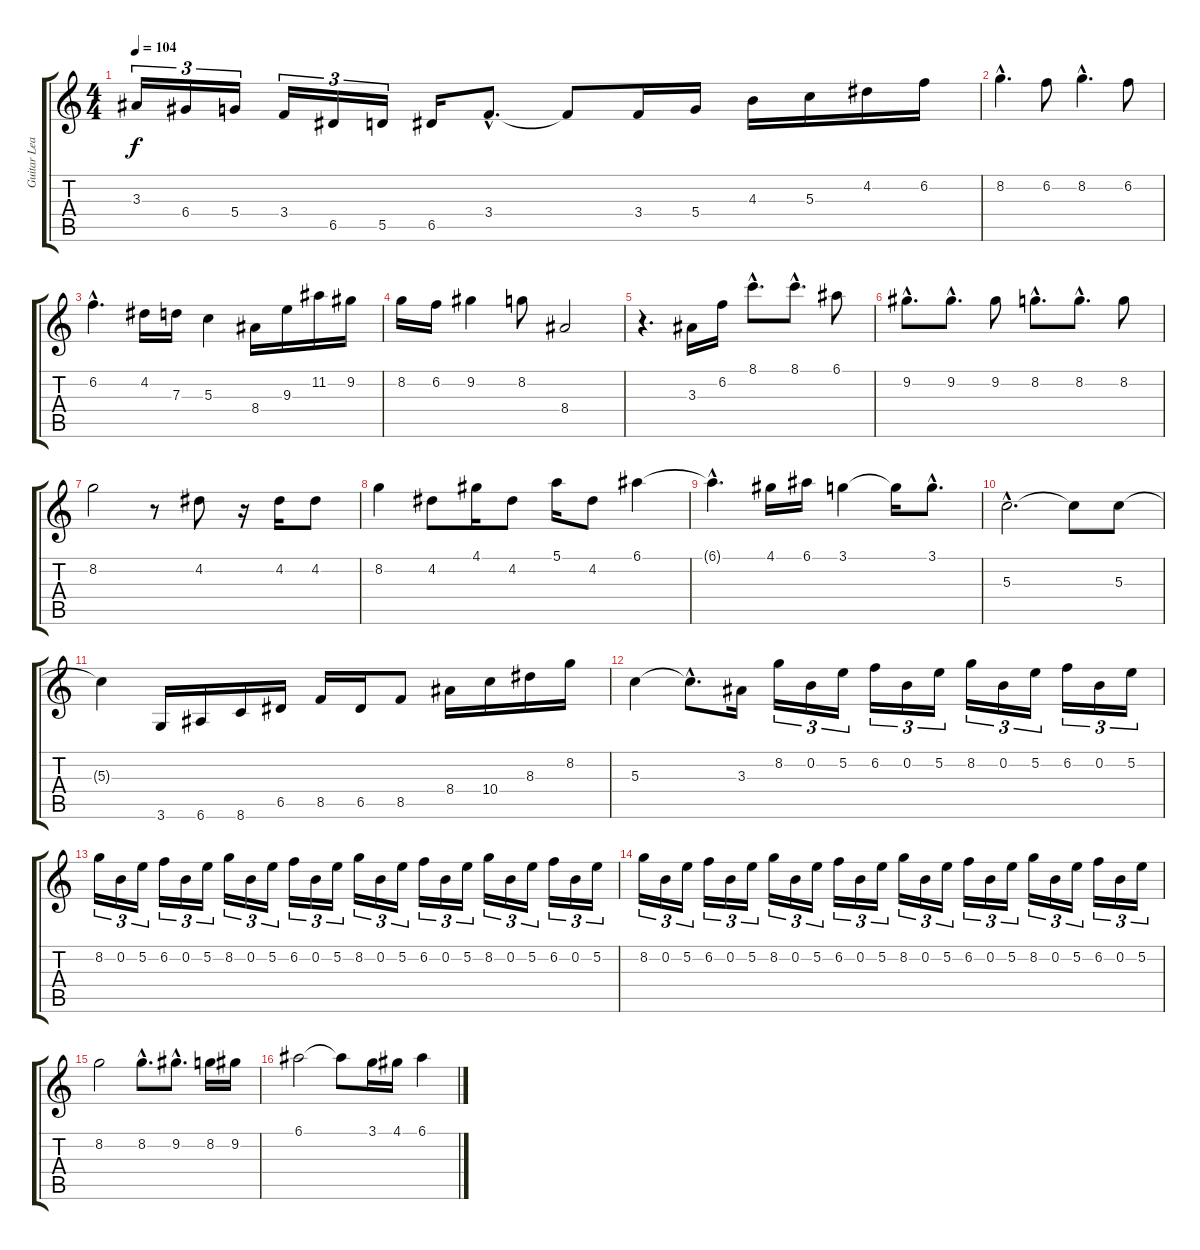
\track ("Guitar Lead/Solo" "Guitar Lea") {instrument distortionguitar}
\staff {score tabs}
\tuning (E4 B3 G3 D3 A2 E2) {hide}
\ts (4 4)
\tempo 104
\clef g2
\ks c
3.3.16{tu (3 2) dy f} 6.4.16{tu (3 2)} 5.4.16{tu (3 2)} 3.4.16{tu (3 2)} 6.5.16{tu (3 2)} 5.5.16{tu (3 2)} 6.5.16 3.4{hac}.8{d} 3.4{t}.8 3.4.16 5.4.16 4.3.16 5.3.16 4.2.16 6.2.16 |
8.2{hac}.4{d} 6.2.8 8.2{hac}.4{d} 6.2.8 |
6.2{hac}.4{d} 4.2.16 7.3.16 5.3.4 8.4.16 9.3.16 11.2.16 9.2.16 |
8.2.16 6.2.16 9.2.4 8.2.8 8.4.2 |
r.4{d} 3.3.16 6.2.16 8.1{hac}.8{d} 8.1{hac}.8{d} 6.1.8 |
9.2{hac}.8{d} 9.2{hac}.8{d} 9.2.8 8.2{hac}.8{d} 8.2{hac}.8{d} 8.2.8 |
8.2.2 r.8 4.2.8 r.16 4.2.16 4.2.8 |
8.2.4 4.2.8 4.1.16 4.2.8 5.1.16 4.2.8 6.1.4 |
6.1{hac t}.4{d} 4.1.16 6.1.16 3.1.4 3.1{t}.16 3.1{hac}.8{d} |
5.3{hac}.2{d} 5.3{t}.8 5.3.8 |
5.3{t}.4 3.6.16 6.6.16 8.6.16 6.5.16 8.5.16 6.5.16 8.5.8 8.4.16 10.4.16 8.3.16 8.2.16 |
5.3.4 5.3{hac t}.8{d} 3.3.16 8.2.16{tu (3 2)} 0.2.16{tu (3 2)} 5.2.16{tu (3 2)} 6.2.16{tu (3 2)} 0.2.16{tu (3 2)} 5.2.16{tu (3 2)} 8.2.16{tu (3 2)} 0.2.16{tu (3 2)} 5.2.16{tu (3 2)} 6.2.16{tu (3 2)} 0.2.16{tu (3 2)} 5.2.16{tu (3 2)} |
8.2.16{tu (3 2)} 0.2.16{tu (3 2)} 5.2.16{tu (3 2)} 6.2.16{tu (3 2)} 0.2.16{tu (3 2)} 5.2.16{tu (3 2)} 8.2.16{tu (3 2)} 0.2.16{tu (3 2)} 5.2.16{tu (3 2)} 6.2.16{tu (3 2)} 0.2.16{tu (3 2)} 5.2.16{tu (3 2)} 8.2.16{tu (3 2)} 0.2.16{tu (3 2)} 5.2.16{tu (3 2)} 6.2.16{tu (3 2)} 0.2.16{tu (3 2)} 5.2.16{tu (3 2)} 8.2.16{tu (3 2)} 0.2.16{tu (3 2)} 5.2.16{tu (3 2)} 6.2.16{tu (3 2)} 0.2.16{tu (3 2)} 5.2.16{tu (3 2)} |
8.2.16{tu (3 2)} 0.2.16{tu (3 2)} 5.2.16{tu (3 2)} 6.2.16{tu (3 2)} 0.2.16{tu (3 2)} 5.2.16{tu (3 2)} 8.2.16{tu (3 2)} 0.2.16{tu (3 2)} 5.2.16{tu (3 2)} 6.2.16{tu (3 2)} 0.2.16{tu (3 2)} 5.2.16{tu (3 2)} 8.2.16{tu (3 2)} 0.2.16{tu (3 2)} 5.2.16{tu (3 2)} 6.2.16{tu (3 2)} 0.2.16{tu (3 2)} 5.2.16{tu (3 2)} 8.2.16{tu (3 2)} 0.2.16{tu (3 2)} 5.2.16{tu (3 2)} 6.2.16{tu (3 2)} 0.2.16{tu (3 2)} 5.2.16{tu (3 2)} |
8.2.2 8.2{hac}.8{d} 9.2{hac}.8{d} 8.2.16 9.2.16 |
6.1.2 6.1{t}.8 3.1.16 4.1.16 6.1.4
